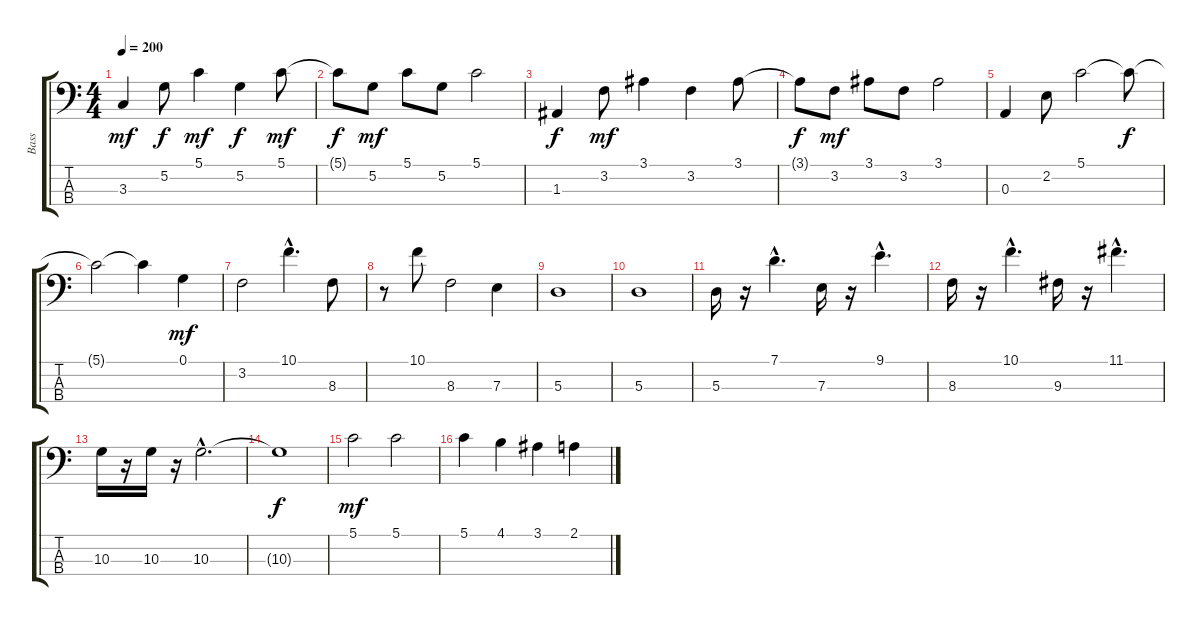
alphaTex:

\track ("Bass" "Bass") {instrument fretlessbass}
\staff {score tabs}
\tuning (G2 D2 A1 E1) {hide}
\ts (4 4)
\tempo 200
\clef f4
\ks c
3.3.4{dy mf} 5.2.8{dy f} 5.1.4{dy mf} 5.2.4{dy f} 5.1.8{dy mf} |
5.1{t}.8{dy f} 5.2.8{dy mf} 5.1.8 5.2.8 5.1.2 |
1.3.4{dy f} 3.2.8{dy mf} 3.1.4 3.2.4 3.1.8 |
3.1{t}.8{dy f} 3.2.8{dy mf} 3.1.8 3.2.8 3.1.2 |
0.3.4 2.2.8 5.1.2 5.1{t}.8{dy f} |
5.1{t}.2 5.1{t}.4 0.1.4{dy mf} |
3.2.2 10.1{hac}.4{d} 8.3.8 |
r.8 10.1.8 8.3.2 7.3.4 |
5.3.1 |
5.3.1 |
5.3.16 r.16 7.1{hac}.4{d} 7.3.16 r.16 9.1{hac}.4{d} |
8.3.16 r.16 10.1{hac}.4{d} 9.3.16 r.16 11.1{hac}.4{d} |
10.3.16 r.16 10.3.16 r.16 10.3{hac}.2{d} |
10.3{t}.1{dy f} |
5.1.2{dy mf} 5.1.2 |
5.1.4 4.1.4 3.1.4 2.1.4
